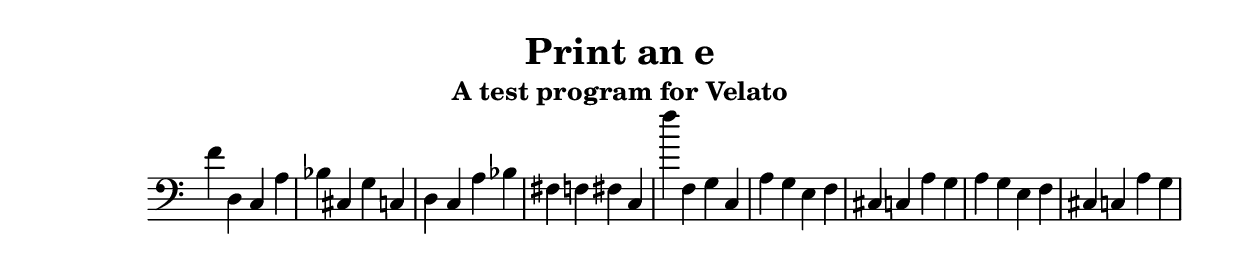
\version "2.16.0"  % necessary for upgrading to future LilyPond versions.

\header{
  title = "Print an e"
  subtitle = "A test program for Velato"
}

mus = { f'4 % sets root note
	d c % print
	a bes % value -> char
	cis g c % 'H': digits 7 and 2 (for Unicode value 72) ending with a perfect 5th
	    
	d c a bes fis f fis c

	f''

	f g c % change key

	a g e f cis c a g

	a g e f cis c a g

} % same sequence but for the 'e' (101)

\score { 
        \new Staff \with { \remove Time_signature_engraver } { \clef bass  \mus } 
        \layout { } 
        \midi { } 
} 

